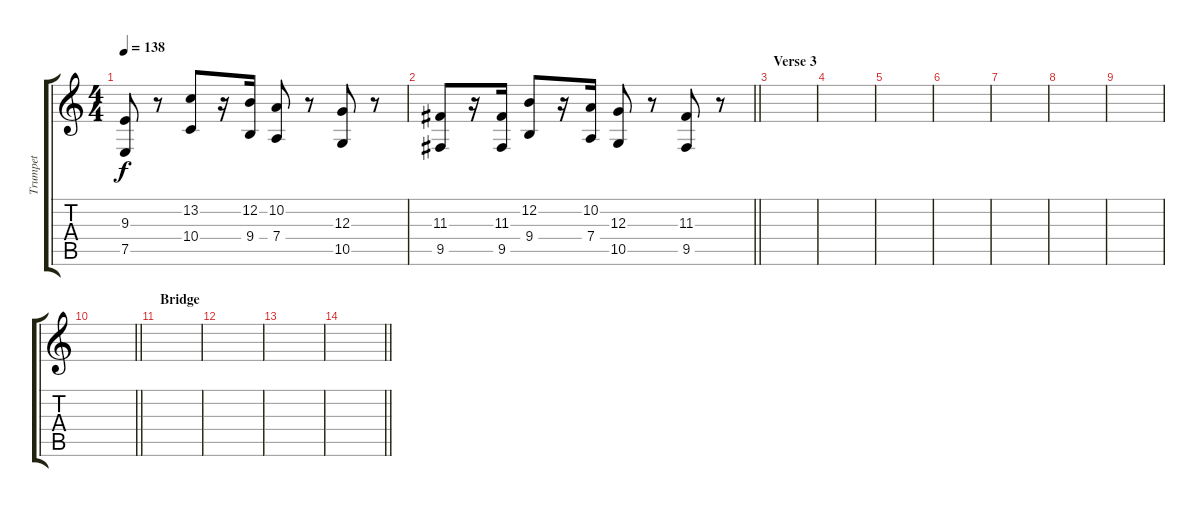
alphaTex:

\track ("Trumpet" "Trumpet") {instrument mutedtrumpet}
\staff {score tabs}
\tuning (E4 B3 G3 D3 A2 E2) {hide}
\ts (4 4)
\tempo 138
\clef g2
\ks c
(9.3 7.5).8{dy f} r.8 (13.2 10.4).8 r.16 (12.2 9.4).16 (10.2 7.4).8 r.8 (12.3 10.5).8 r.8 |
\barLineRight lightlight
(11.3 9.5).8 r.16 (11.3 9.5).16 (12.2 9.4).8 r.16 (10.2 7.4).16 (12.3 10.5).8 r.8 (11.3 9.5).8 r.8 |
\section ("" "Verse 3")
|
|
|
|
|
|
|
\barLineRight lightlight
|
\section ("" "Bridge")
|
|
|
\barLineRight lightlight
